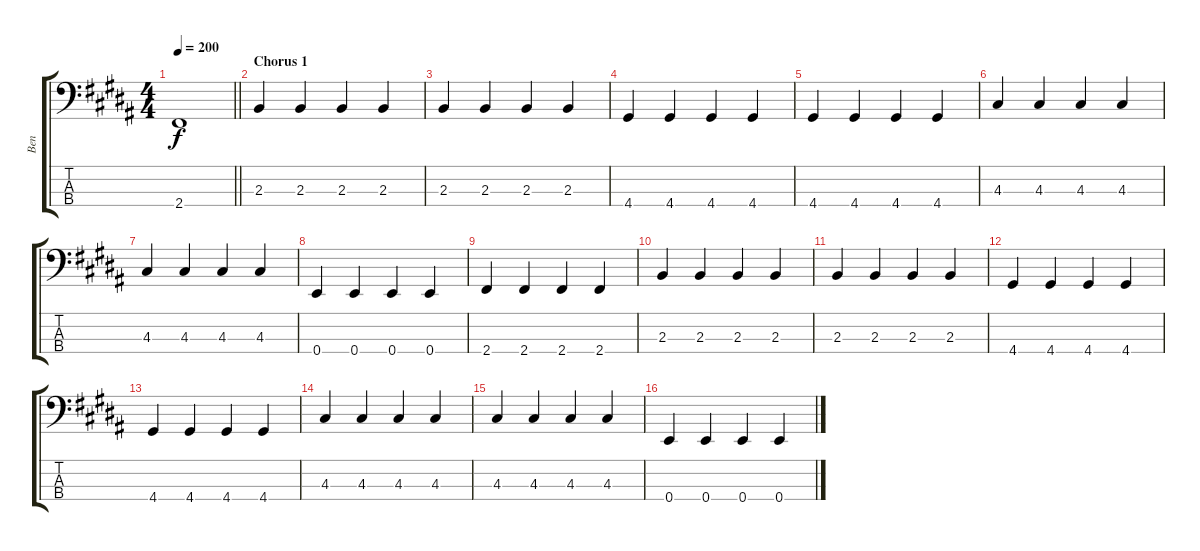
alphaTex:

\track ("Ben" "Ben") {instrument electricbassfinger}
\staff {score tabs}
\tuning (G2 D2 A1 E1) {hide}
\ts (4 4)
\tempo 200
\clef f4
\barLineRight lightlight
\ks g#minor
2.4{t}.1{dy f} |
\section ("" "Chorus 1")
2.3.4 2.3.4 2.3.4 2.3.4 |
2.3.4 2.3.4 2.3.4 2.3.4 |
4.4.4 4.4.4 4.4.4 4.4.4 |
4.4.4 4.4.4 4.4.4 4.4.4 |
4.3.4 4.3.4 4.3.4 4.3.4 |
4.3.4 4.3.4 4.3.4 4.3.4 |
0.4.4 0.4.4 0.4.4 0.4.4 |
2.4.4 2.4.4 2.4.4 2.4.4 |
2.3.4 2.3.4 2.3.4 2.3.4 |
2.3.4 2.3.4 2.3.4 2.3.4 |
4.4.4 4.4.4 4.4.4 4.4.4 |
4.4.4 4.4.4 4.4.4 4.4.4 |
4.3.4 4.3.4 4.3.4 4.3.4 |
4.3.4 4.3.4 4.3.4 4.3.4 |
0.4.4 0.4.4 0.4.4 0.4.4
